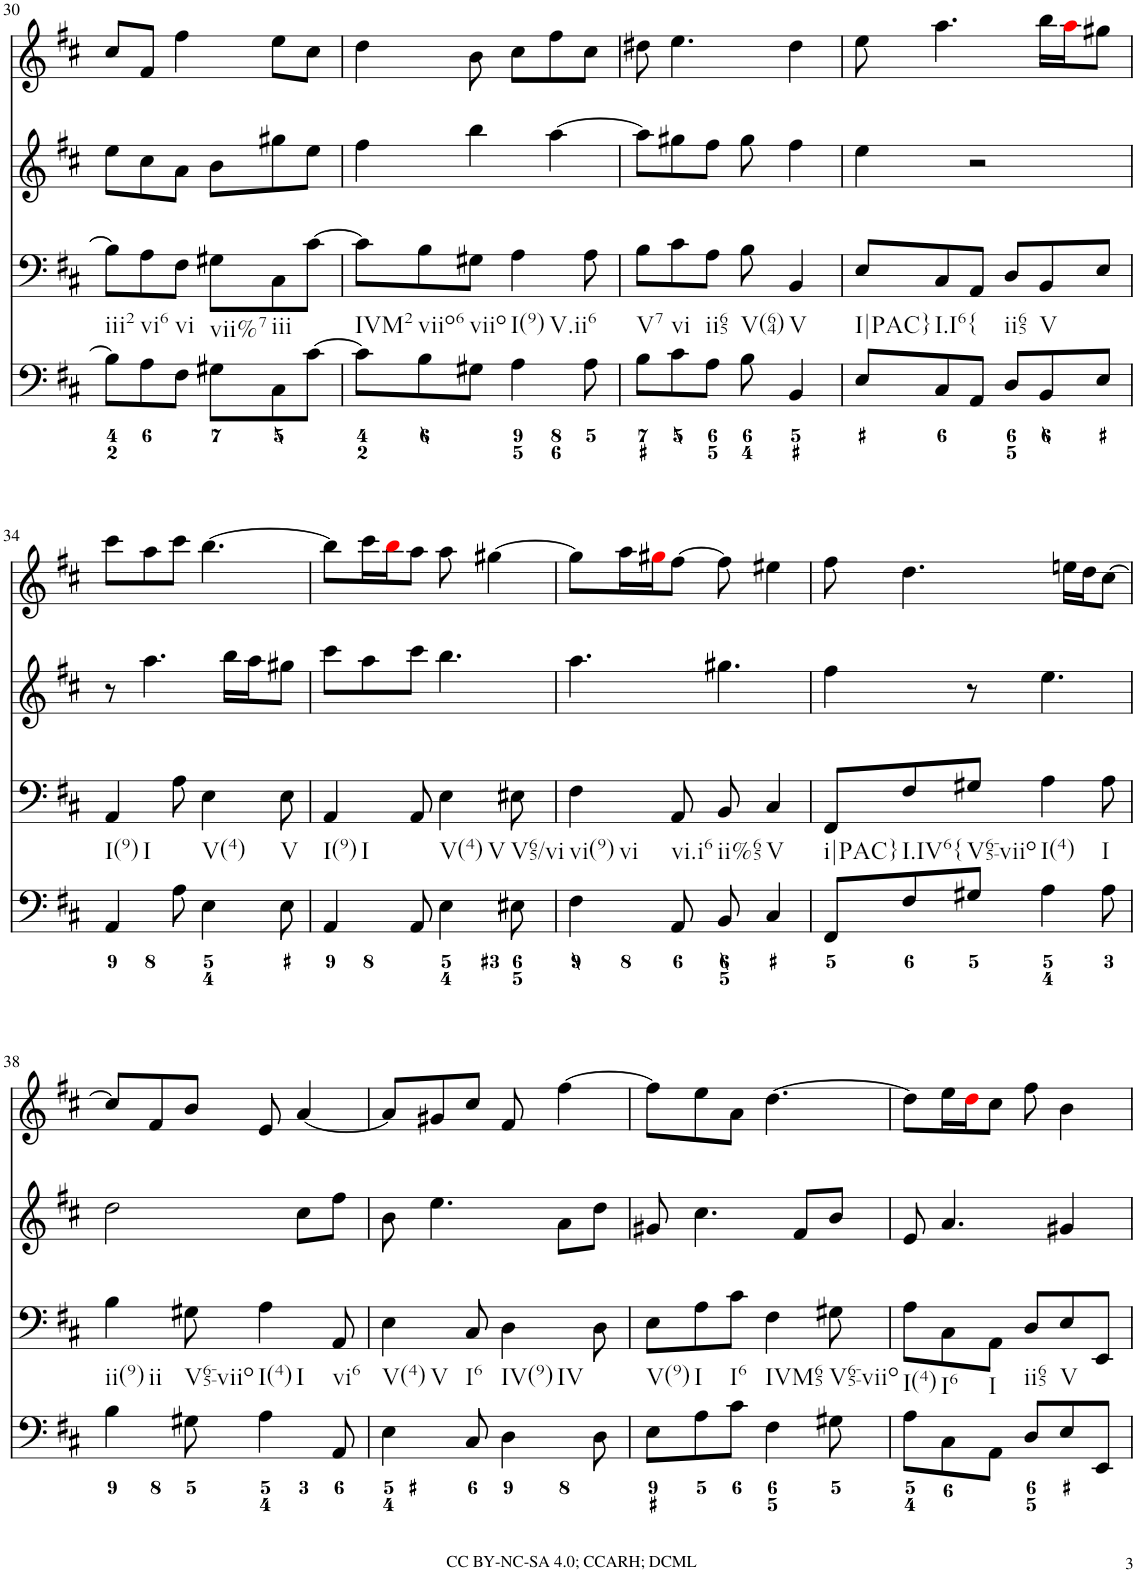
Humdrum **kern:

**kern	**kern	**kern	**kern
*part4	*part3	*part2	*part1
*staff4	*staff3	*staff2	*staff1
*I"Piano	*I"Piano	*I"Piano	*I"Piano
*I'Pno	*I'Pno	*I'Pno	*I'Pno
!!LO:PB:g=z
*clefF4	*clefF4	*clefG2	*clefG2
*k[f#c#]	*k[f#c#]	*k[f#c#]	*k[f#c#]
*D:	*D:	*D:	*D:
*M6/8	*M6/8	*M6/8	*M6/8
=30	=30	=30	=30
!	!LO:TX:b:t=iii2	!	!
8B\L]	8B\L]	8ee\L	8cc#/L
!	!LO:TX:b:t=vi6	!	!
8A\	8A\	8cc#\	8f#/J
!	!LO:TX:b:t=vi	!	!
8F#\J	8F#\J	8a\J	4ff#\
!	!LO:TX:b:t=vii%7	!	!
8G#X\L	8G#X\L	8b\L	.
!	!LO:TX:b:t=iii	!	!
8C#\	8C#\	8gg#X\	8ee\L
[8c#\J	[8c#\J	8ee\J	8cc#\J
=31	=31	=31	=31
!	!LO:TX:b:t=IVM2	!	!
8c#\L]	8c#\L]	4ff#\	4dd\
!	!LO:TX:b:t=viio6	!	!
8B\	8B\	.	.
!	!LO:TX:b:t=viio	!	!
8G#X\J	8G#X\J	4bb\	8b\
!	!LO:TX:b:t=I(9)	!	!
!	!LO:TX:b:t=V.ii6	!	!
4A\	4A\	.	8cc#\L
.	.	[4aa\	8ff#\
8A\	8A\	.	8cc#\J
=32	=32	=32	=32
!	!LO:TX:b:t=V7	!	!
8B\L	8B\L	8aa\L]	8dd#X\
!	!LO:TX:b:t=vi	!	!
8c#\	8c#\	8gg#X\	4.ee\
!	!LO:TX:b:t=ii65	!	!
8A\J	8A\J	8ff#\J	.
!	!LO:TX:b:t=V(64)	!	!
8B\	8B\	8gg#\	.
!	!LO:TX:b:t=V	!	!
4BB/	4BB/	4ff#\	4dd#\
=33	=33	=33	=33
!	!LO:TX:b:t=I|PAC}	!	!
8E/L	8E/L	4ee\	8ee\
!	!LO:TX:b:t=I.I6{	!	!
8C#/	8C#/	.	4.aa\
8AA/J	8AA/J	2r	.
!	!LO:TX:b:t=ii65	!	!
8D/L	8D/L	.	.
!	!LO:TX:b:t=V	!	!
8BB/	8BB/	.	16bb\LL
.	.	.	16aai\J
8E/J	8E/J	.	8gg#X\J
!!LO:LB:g=z
=34	=34	=34	=34
!	!LO:TX:b:t=I(9)	!	!
!	!LO:TX:b:t=I	!	!
4AA/	4AA/	8r	8ccc#\L
.	.	4.aa\	8aa\
8A\	8A\	.	8ccc#\J
!	!LO:TX:b:t=V(4)	!	!
4E\	4E\	.	[4.bb\
.	.	16bb\LL	.
.	.	16aa\J	.
!	!LO:TX:b:t=V	!	!
8E\	8E\	8gg#X\J	.
=35	=35	=35	=35
!	!LO:TX:b:t=I(9)	!	!
!	!LO:TX:b:t=I	!	!
4AA/	4AA/	8ccc#\L	8bb\L]
.	.	8aa\	16ccc#\L
.	.	.	16bbi\J
8AA/	8AA/	8ccc#\J	8aa\J
!	!LO:TX:b:t=V(4)	!	!
!	!LO:TX:b:t=V	!	!
4E\	4E\	4.bb\	8aa\
.	.	.	[4gg#X\
!	!LO:TX:b:t=V65/vi	!	!
8E#X\	8E#X\	.	.
=36	=36	=36	=36
!	!LO:TX:b:t=vi(9)	!	!
!	!LO:TX:b:t=vi	!	!
4F#\	4F#\	4.aa\	8gg#\L]
.	.	.	16aa\L
.	.	.	16gg#Xi\J
!	!LO:TX:b:t=vi.i6	!	!
8AA/	8AA/	.	[8ff#\J
!	!LO:TX:b:t=ii%65	!	!
8BB/	8BB/	4.gg#X\	8ff#\]
!	!LO:TX:b:t=V	!	!
4C#/	4C#/	.	4ee#X\
=37	=37	=37	=37
!	!LO:TX:b:t=i|PAC}	!	!
8FF#/L	8FF#/L	4ff#\	8ff#\
!	!LO:TX:b:t=I.IV6{	!	!
8F#/	8F#/	.	4.dd\
!	!LO:TX:b:t=V65-viio	!	!
8G#X/J	8G#X/J	8r	.
!	!LO:TX:b:t=I(4)	!	!
4A\	4A\	4.ee\	.
.	.	.	16een\LL
.	.	.	16dd\J
!	!LO:TX:b:t=I	!	!
8A\	8A\	.	[8cc#\J
!!LO:LB:g=z
=38	=38	=38	=38
!	!LO:TX:b:t=ii(9)	!	!
!	!LO:TX:b:t=ii	!	!
4B\	4B\	2dd\	8cc#/L]
.	.	.	8f#/
!	!LO:TX:b:t=V65-viio	!	!
8G#X\	8G#X\	.	8b/J
!	!LO:TX:b:t=I(4)	!	!
!	!LO:TX:b:t=I	!	!
4A\	4A\	.	8e/
.	.	8cc#\L	[4a/
!	!LO:TX:b:t=vi6	!	!
8AA/	8AA/	8ff#\J	.
=39	=39	=39	=39
!	!LO:TX:b:t=V(4)	!	!
!	!LO:TX:b:t=V	!	!
4E\	4E\	8b\	8a/L]
.	.	4.ee\	8g#X/
!	!LO:TX:b:t=I6	!	!
8C#/	8C#/	.	8cc#/J
!	!LO:TX:b:t=IV(9)	!	!
!	!LO:TX:b:t=IV	!	!
4D\	4D\	.	8f#/
.	.	8a\L	[4ff#\
8D\	8D\	8dd\J	.
=40	=40	=40	=40
!	!LO:TX:b:t=V(9)	!	!
8E\L	8E\L	8g#X/	8ff#\L]
!	!LO:TX:b:t=I	!	!
8A\	8A\	4.cc#\	8ee\
!	!LO:TX:b:t=I6	!	!
8c#\J	8c#\J	.	8a\J
!	!LO:TX:b:t=IVM65	!	!
4F#\	4F#\	.	[4.dd\
.	.	8f#/L	.
!	!LO:TX:b:t=V65-viio	!	!
8G#X\	8G#X\	8b/J	.
=41	=41	=41	=41
!	!LO:TX:b:t=I(4)	!	!
8A\L	8A\L	8e/	8dd\L]
!	!LO:TX:b:t=I6	!	!
8C#\	8C#\	4.a/	16ee\L
.	.	.	16ddi\J
!	!LO:TX:b:t=I	!	!
8AA\J	8AA\J	.	8cc#\J
!	!LO:TX:b:t=ii65	!	!
8D/L	8D/L	.	8ff#\
!	!LO:TX:b:t=V	!	!
8E/	8E/	4g#X/	4b\
8EE/J	8EE/J	.	.
=	=	=	=
*-	*-	*-	*-
